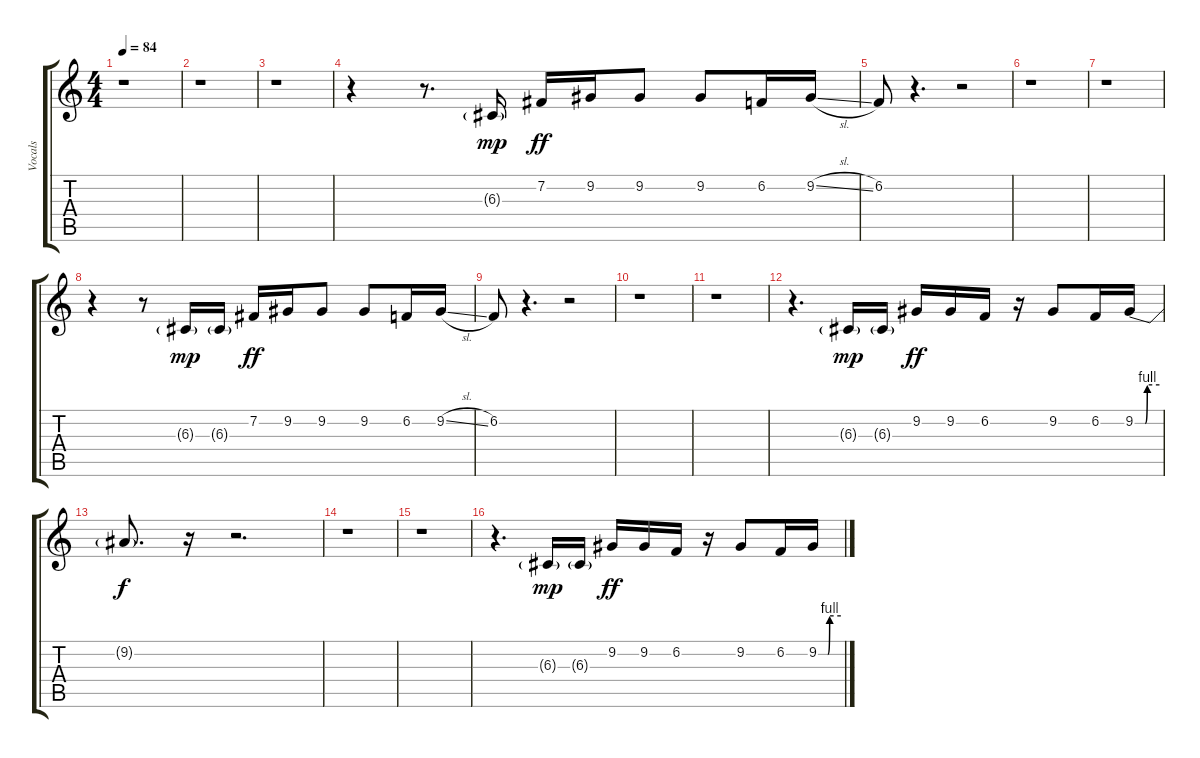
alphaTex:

\track ("Vocals" "Vocals") {instrument tenorsax}
\staff {score tabs}
\tuning (E4 B3 G3 D3 A2 E2) {hide}
\ts (4 4)
\tempo 84
\clef g2
\ks c
r.1{dy mp} |
r.1 |
r.1 |
r.4 r.8{d} 6.3{g}.16 7.2.16{dy ff} 9.2.16 9.2.8 9.2.8 6.2.16 9.2{sl}.16 |
6.2.8 r.4{d} r.2 |
r.1 |
r.1 |
r.4 r.8 6.3{g}.16{dy mp} 6.3{g}.16 7.2.16{dy ff} 9.2.16 9.2.8 9.2.8 6.2.16 9.2{sl}.16 |
6.2.8 r.4{d} r.2 |
r.1 |
r.1 |
r.4{d volume 1} 6.3{g}.16{dy mp} 6.3{g}.16 9.2.16{dy ff} 9.2.16 6.2.16 r.16 9.2.8 6.2.16 9.2{be (custom 0 0 25 0 30 4 60 4)}.16 |
9.2{t}.8{d dy f} r.16 r.2{d} |
r.1 |
r.1 |
r.4{d volume 0} 6.3{g}.16{dy mp} 6.3{g}.16 9.2.16{dy ff} 9.2.16 6.2.16 r.16 9.2.8 6.2.16 9.2{be (custom 0 0 25 0 30 4 60 4)}.16
